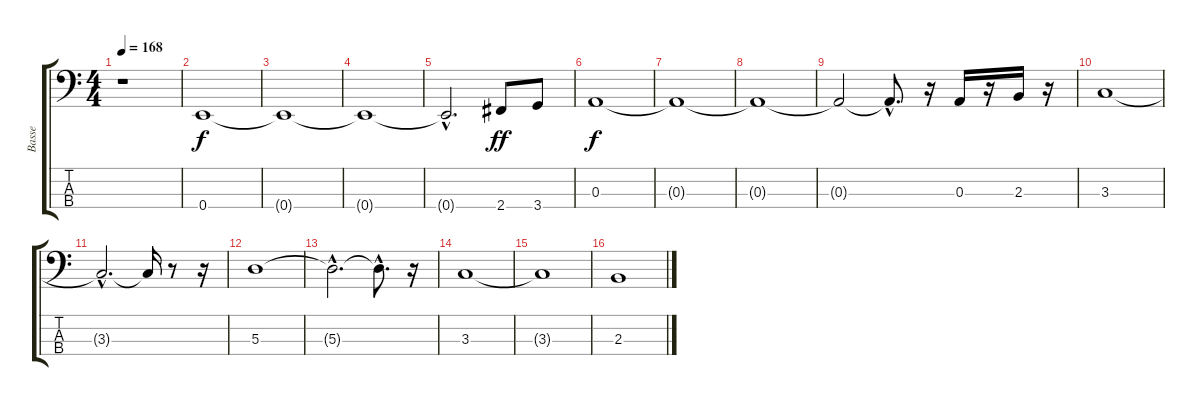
\track ("Basse" "Basse") {instrument electricbassfinger}
\staff {score tabs}
\tuning (G2 D2 A1 E1) {hide}
\ts (4 4)
\tempo 168
\clef f4
\ks c
r.1{dy f instrument electricbassfinger} |
0.4.1 |
0.4{t}.1 |
0.4{t}.1 |
0.4{hac t}.2{d} 2.4.8{dy ff} 3.4.8 |
0.3.1{dy f} |
0.3{t}.1 |
0.3{t}.1 |
0.3{t}.2 0.3{hac t}.8{d} r.16 0.3.16 r.16 2.3.16 r.16 |
3.3.1 |
3.3{hac t}.2{d} 3.3{t}.16 r.8 r.16 |
5.3.1 |
5.3{hac t}.2{d} 5.3{hac t}.8{d} r.16 |
3.3.1 |
3.3{t}.1 |
2.3.1
